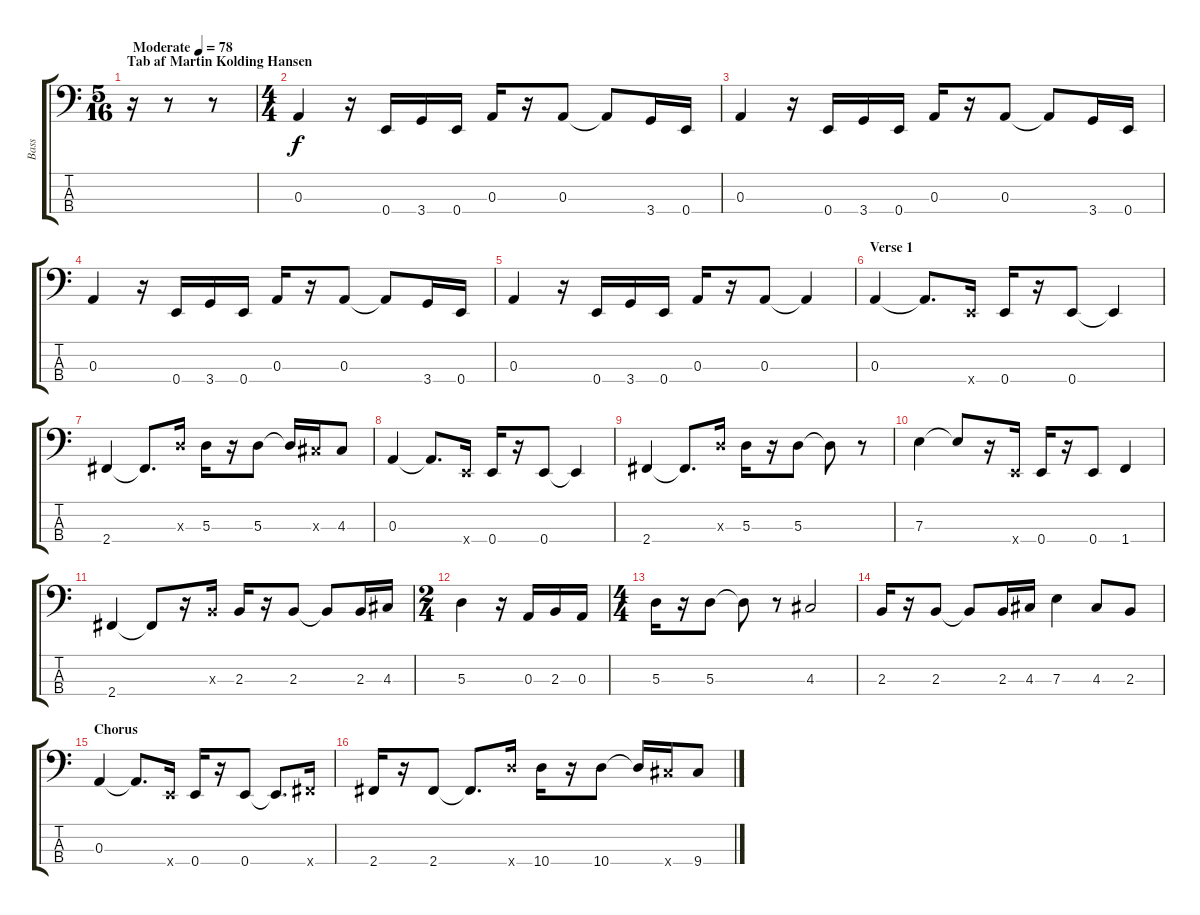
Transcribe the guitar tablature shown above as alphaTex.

\track ("Bass" "Bass") {instrument electricbasspick}
\staff {score tabs}
\tuning (G2 D2 A1 E1) {hide}
\ts (5 16)
\section ("" "Tab af Martin Kolding Hansen")
\tempo (78 "Moderate")
\clef f4
\ks c
r.16{dy f instrument electricbasspick} r.8 r.8 |
\ts (4 4)
0.3.4 r.16 0.4.16 3.4.16 0.4.16 0.3.16 r.16 0.3.8 0.3{t}.8 3.4.16 0.4.16 |
0.3.4 r.16 0.4.16 3.4.16 0.4.16 0.3.16 r.16 0.3.8 0.3{t}.8 3.4.16 0.4.16 |
0.3.4 r.16 0.4.16 3.4.16 0.4.16 0.3.16 r.16 0.3.8 0.3{t}.8 3.4.16 0.4.16 |
0.3.4 r.16 0.4.16 3.4.16 0.4.16 0.3.16 r.16 0.3.8 0.3{t}.4 |
\section ("" "Verse 1")
0.3.4 0.3{t}.8{d} 0.4{x}.16 0.4.16 r.16 0.4.8 0.4{t}.4 |
2.4.4 2.4{t}.8{d} 5.3{x}.16 5.3.16 r.16 5.3.8 5.3{t}.16 4.3{x}.16 4.3.8 |
0.3.4 0.3{t}.8{d} 0.4{x}.16 0.4.16 r.16 0.4.8 0.4{t}.4 |
2.4.4 2.4{t}.8{d} 5.3{x}.16 5.3.16 r.16 5.3.8 5.3{t}.8 r.8 |
7.3.4 7.3{t}.8 r.16 0.4{x}.16 0.4.16 r.16 0.4.8 1.4.4 |
2.4.4 2.4{t}.8 r.16 2.3{x}.16 2.3.16 r.16 2.3.8 2.3{t}.8 2.3.16 4.3.16 |
\ts (2 4)
5.3.4 r.16 0.3.16 2.3.16 0.3.16 |
\ts (4 4)
5.3.16 r.16 5.3.8 5.3{t}.8 r.8 4.3.2 |
2.3.16 r.16 2.3.8 2.3{t}.8 2.3.16 4.3.16 7.3.4 4.3.8 2.3.8 |
\section ("" "Chorus")
0.3.4 0.3{t}.8{d} 0.4{x}.16 0.4.16 r.16 0.4.8 0.4{t}.8{d} 2.4{x}.16 |
2.4.16 r.16 2.4.8 2.4{t}.8{d} 10.4{x}.16 10.4.16 r.16 10.4.8 10.4{t}.16 9.4{x}.16 9.4.8
